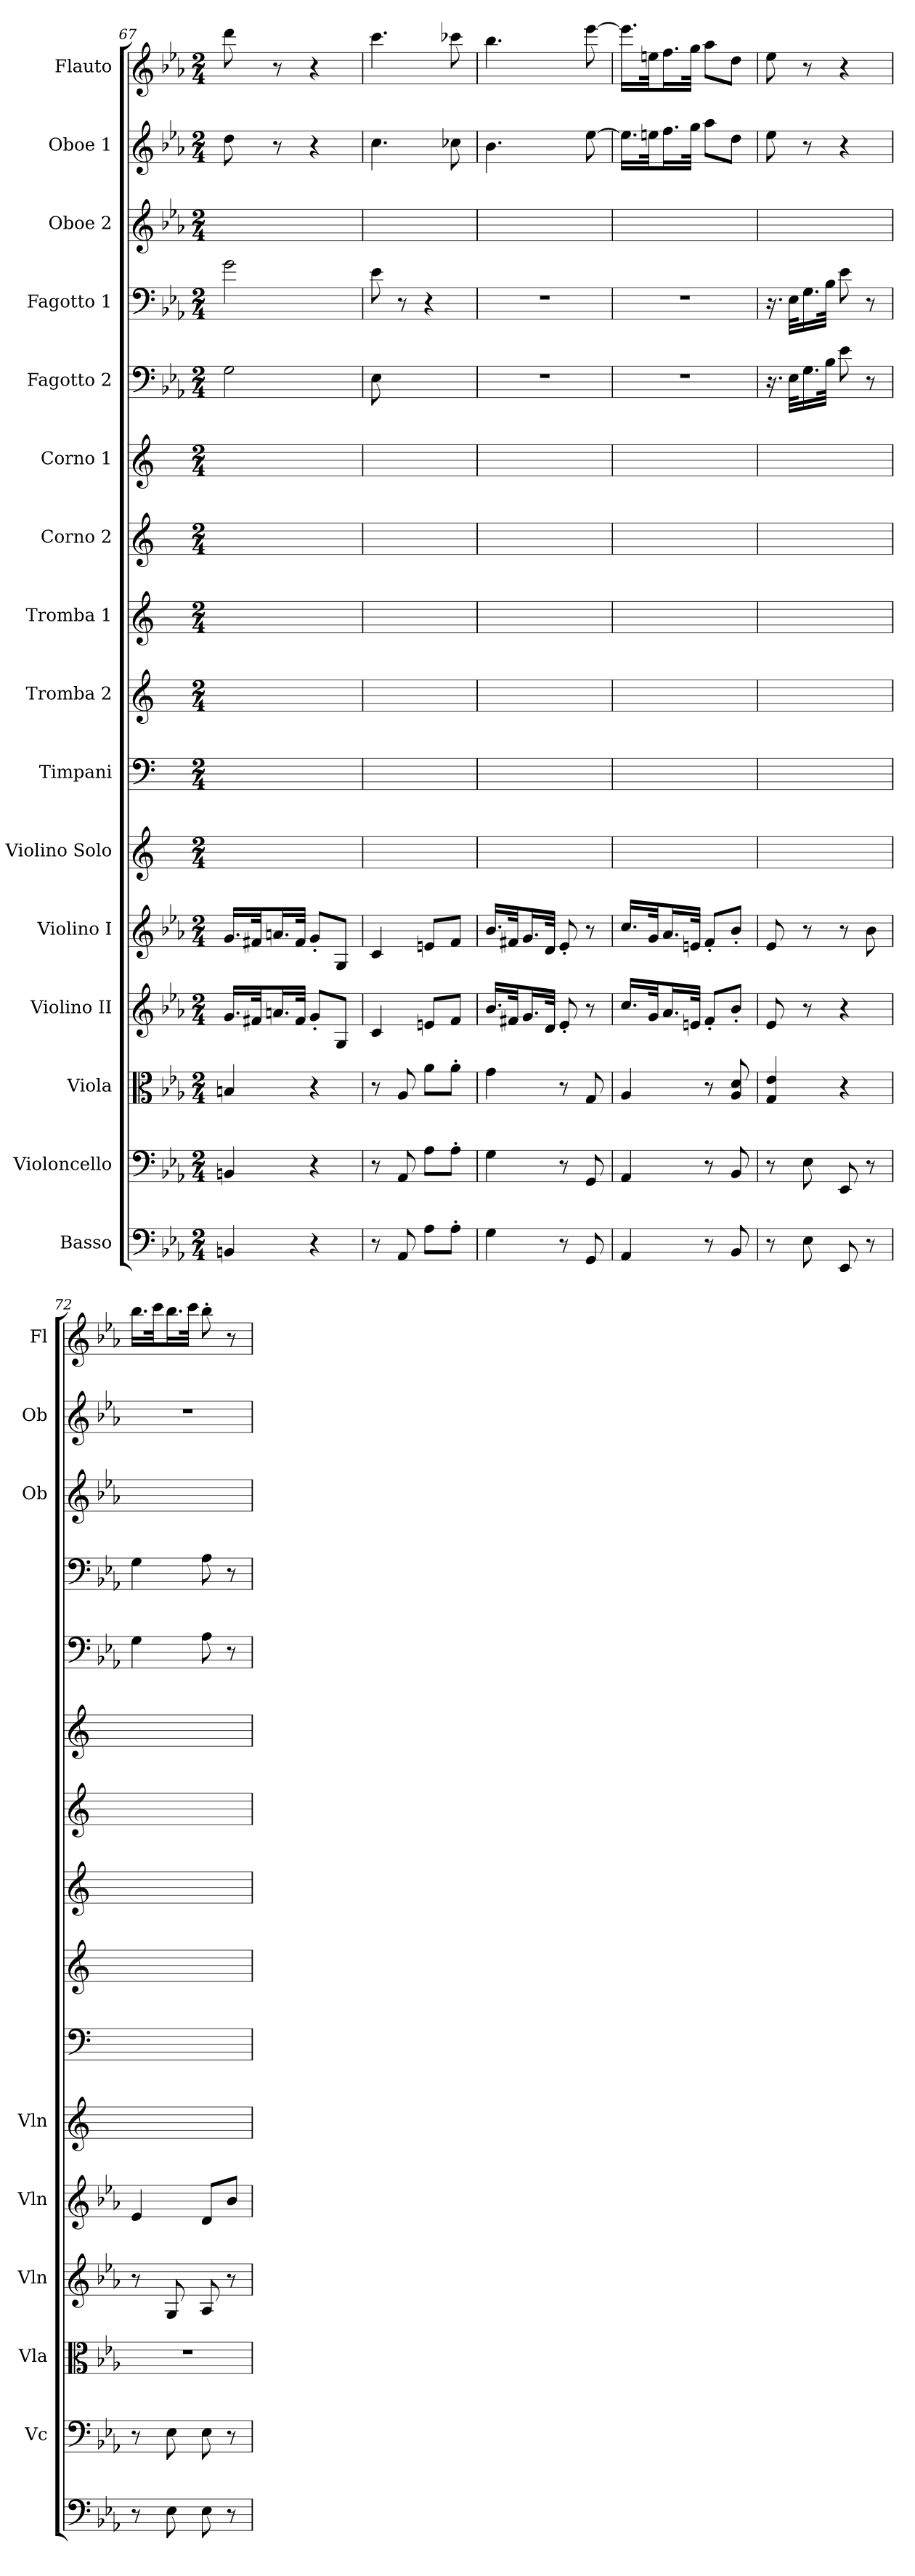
**kern	**kern	**kern	**kern	**kern	**kern	**kern	**kern	**kern	**kern	**kern	**kern	**kern	**kern	**kern	**kern
*part16	*part15	*part14	*part13	*part12	*part11	*part10	*part9	*part8	*part7	*part6	*part5	*part4	*part3	*part2	*part1
*staff16	*staff15	*staff14	*staff13	*staff12	*staff11	*staff10	*staff9	*staff8	*staff7	*staff6	*staff5	*staff4	*staff3	*staff2	*staff1
*I"Basso	*I"Violoncello	*I"Viola	*I"Violino II	*I"Violino I	*I"Violino Solo	*I"Timpani	*I"Tromba 2	*I"Tromba 1	*I"Corno 2	*I"Corno 1	*I"Fagotto 2	*I"Fagotto 1	*I"Oboe 2	*I"Oboe 1	*I"Flauto
*	*I'Vc	*I'Vla	*I'Vln	*I'Vln	*I'Vln	*	*	*	*	*	*	*	*I'Ob	*I'Ob	*I'Fl
*clefF4	*clefF4	*clefC3	*clefG2	*clefG2	*clefG2	*clefF4	*clefG2	*clefG2	*clefG2	*clefG2	*clefF4	*clefF4	*clefG2	*clefG2	*clefG2
*ITrd7c12	*	*	*	*	*	*	*ITrd1c2	*ITrd1c2	*ITrd7c12	*ITrd7c12	*	*	*	*	*
*k[b-e-a-]	*k[b-e-a-]	*k[b-e-a-]	*k[b-e-a-]	*k[b-e-a-]	*	*	*	*	*	*	*k[b-e-a-]	*k[b-e-a-]	*k[b-e-a-]	*k[b-e-a-]	*k[b-e-a-]
*M2/4	*M2/4	*M2/4	*M2/4	*M2/4	*M2/4	*M2/4	*M2/4	*M2/4	*M2/4	*M2/4	*M2/4	*M2/4	*M2/4	*M2/4	*M2/4
=67	=67	=67	=67	=67	=67	=67	=67	=67	=67	=67	=67	=67	=67	=67	=67
4BBBn	4BBn	4Bn	16.g/LL	16.g/LL	2ryy	2ryy	2ryy	2ryy	2ryy	2ryy	2G	2g	2ryy	8dd	8ddd
.	.	.	32f#X/Jk	32f#X/Jk	.	.	.	.	.	.	.	.	.	.	.
.	.	.	16.an/L	16.an/L	.	.	.	.	.	.	.	.	.	8r	8r
.	.	.	32f#/JJk	32f#/JJk	.	.	.	.	.	.	.	.	.	.	.
4r	4r	4r	8g'/L	8g'/L	.	.	.	.	.	.	.	.	.	4r	4r
.	.	.	8G/J	8G/J	.	.	.	.	.	.	.	.	.	.	.
=68	=68	=68	=68	=68	=68	=68	=68	=68	=68	=68	=68	=68	=68	=68	=68
8r	8r	8r	4c	4c	2ryy	2ryy	2ryy	2ryy	2ryy	2ryy	8E-	8e-	2ryy	4.cc	4.ccc
8AAA-	8AA-	8A-	.	.	.	.	.	.	.	.	8ryy	8r	.	.	.
8AA-\L	8A-\L	8a-\L	8en/L	8en/L	.	.	.	.	.	.	4ryy	4r	.	.	.
8AA-'\J	8A-'\J	8a-'\J	8f/J	8f/J	.	.	.	.	.	.	.	.	.	8cc-X	8ccc-X
=69	=69	=69	=69	=69	=69	=69	=69	=69	=69	=69	=69	=69	=69	=69	=69
4GG	4G	4g	16.b-/LL	16.b-/LL	2ryy	2ryy	2ryy	2ryy	2ryy	2ryy	2r	2r	2ryy	4.b-	4.bb-
.	.	.	32f#X/Jk	32f#X/Jk	.	.	.	.	.	.	.	.	.	.	.
.	.	.	16.g/L	16.g/L	.	.	.	.	.	.	.	.	.	.	.
.	.	.	32d/JJk	32d/JJk	.	.	.	.	.	.	.	.	.	.	.
8r	8r	8r	8e-'	8e-'	.	.	.	.	.	.	.	.	.	.	.
8GGG	8GG	8G	8r	8r	.	.	.	.	.	.	.	.	.	[8ee-	[8eee-
=70	=70	=70	=70	=70	=70	=70	=70	=70	=70	=70	=70	=70	=70	=70	=70
4AAA-	4AA-	4A-	16.cc/LL	16.cc/LL	2ryy	2ryy	2ryy	2ryy	2ryy	2ryy	2r	2r	2ryy	16.ee-\LL]	16.eee-\LL]
.	.	.	32g/Jk	32g/Jk	.	.	.	.	.	.	.	.	.	32een\Jk	32een\Jk
.	.	.	16.a-/L	16.a-/L	.	.	.	.	.	.	.	.	.	16.ff\L	16.ff\L
.	.	.	32en/JJk	32en/JJk	.	.	.	.	.	.	.	.	.	32gg\JJk	32gg\JJk
8r	8r	8r	8f'/L	8f'/L	.	.	.	.	.	.	.	.	.	8aa-\L	8aa-\L
8BBB-	8BB-	8A- 8d	8b-'/J	8b-'/J	.	.	.	.	.	.	.	.	.	8dd\J	8dd\J
=71	=71	=71	=71	=71	=71	=71	=71	=71	=71	=71	=71	=71	=71	=71	=71
8r	8r	4G 4e-	8e-	8e-	2ryy	2ryy	2ryy	2ryy	2ryy	2ryy	16.r	16.r	2ryy	8ee-	8ee-
.	.	.	.	.	.	.	.	.	.	.	32E-\KLL	32E-\KLL	.	.	.
8EE-	8E-	.	8r	8r	.	.	.	.	.	.	16.G\	16.G\	.	8r	8r
.	.	.	.	.	.	.	.	.	.	.	32B-\JJk	32B-\JJk	.	.	.
8EEE-	8EE-	4r	4r	8r	.	.	.	.	.	.	8e-	8e-	.	4r	4r
8r	8r	.	.	8b-	.	.	.	.	.	.	8r	8r	.	.	.
=72	=72	=72	=72	=72	=72	=72	=72	=72	=72	=72	=72	=72	=72	=72	=72
8r	8r	2r	8r	4e-	2ryy	2ryy	2ryy	2ryy	2ryy	2ryy	4G	4G	2ryy	2r	16.bb-\LL
.	.	.	.	.	.	.	.	.	.	.	.	.	.	.	32ccc\Jk
8EE-	8E-	.	8G	.	.	.	.	.	.	.	.	.	.	.	16.bb-\L
.	.	.	.	.	.	.	.	.	.	.	.	.	.	.	32ccc\JJk
8EE-	8E-	.	8A-	8d/L	.	.	.	.	.	.	8A-	8A-	.	.	8bb-'
8r	8r	.	8r	8b-/J	.	.	.	.	.	.	8r	8r	.	.	8r
=	=	=	=	=	=	=	=	=	=	=	=	=	=	=	=
*-	*-	*-	*-	*-	*-	*-	*-	*-	*-	*-	*-	*-	*-	*-	*-
